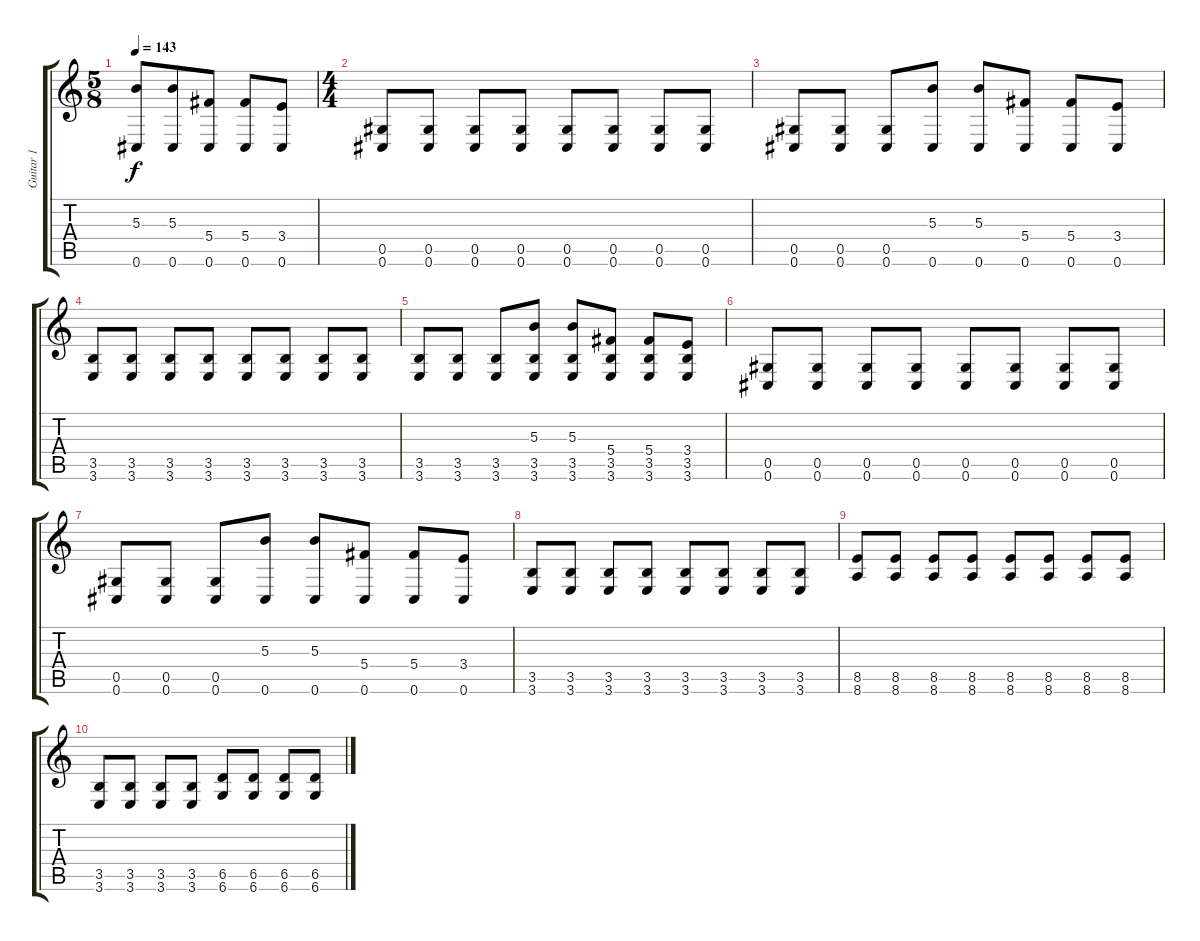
\track ("Guitar 1 " "Guitar 1 ") {instrument overdrivenguitar}
\staff {score tabs}
\tuning (Eb4 Bb3 Gb3 Db3 Ab2 Db2) {hide}
\ts (5 8)
\tempo 143
\clef g2
\ks c
(5.3 0.6).8{dy f} (5.3 0.6).8 (5.4 0.6).8 (5.4 0.6).8 (3.4 0.6).8 |
\ts (4 4)
(0.5 0.6).8 (0.5 0.6).8 (0.5 0.6).8 (0.5 0.6).8 (0.5 0.6).8 (0.5 0.6).8 (0.5 0.6).8 (0.5 0.6).8 |
(0.5 0.6).8 (0.5 0.6).8 (0.5 0.6).8 (5.3 0.6).8 (5.3 0.6).8 (5.4 0.6).8 (5.4 0.6).8 (3.4 0.6).8 |
(3.5 3.6).8 (3.5 3.6).8 (3.5 3.6).8 (3.5 3.6).8 (3.5 3.6).8 (3.5 3.6).8 (3.5 3.6).8 (3.5 3.6).8 |
(3.5 3.6).8 (3.5 3.6).8 (3.5 3.6).8 (5.3 3.5 3.6).8 (5.3 3.5 3.6).8 (5.4 3.5 3.6).8 (5.4 3.5 3.6).8 (3.4 3.5 3.6).8 |
(0.5 0.6).8 (0.5 0.6).8 (0.5 0.6).8 (0.5 0.6).8 (0.5 0.6).8 (0.5 0.6).8 (0.5 0.6).8 (0.5 0.6).8 |
(0.5 0.6).8 (0.5 0.6).8 (0.5 0.6).8 (5.3 0.6).8 (5.3 0.6).8 (5.4 0.6).8 (5.4 0.6).8 (3.4 0.6).8 |
(3.5 3.6).8 (3.5 3.6).8 (3.5 3.6).8 (3.5 3.6).8 (3.5 3.6).8 (3.5 3.6).8 (3.5 3.6).8 (3.5 3.6).8 |
(8.5 8.6).8 (8.5 8.6).8 (8.5 8.6).8 (8.5 8.6).8 (8.5 8.6).8 (8.5 8.6).8 (8.5 8.6).8 (8.5 8.6).8 |
(3.5 3.6).8 (3.5 3.6).8 (3.5 3.6).8 (3.5 3.6).8 (6.5 6.6).8 (6.5 6.6).8 (6.5 6.6).8 (6.5 6.6).8
